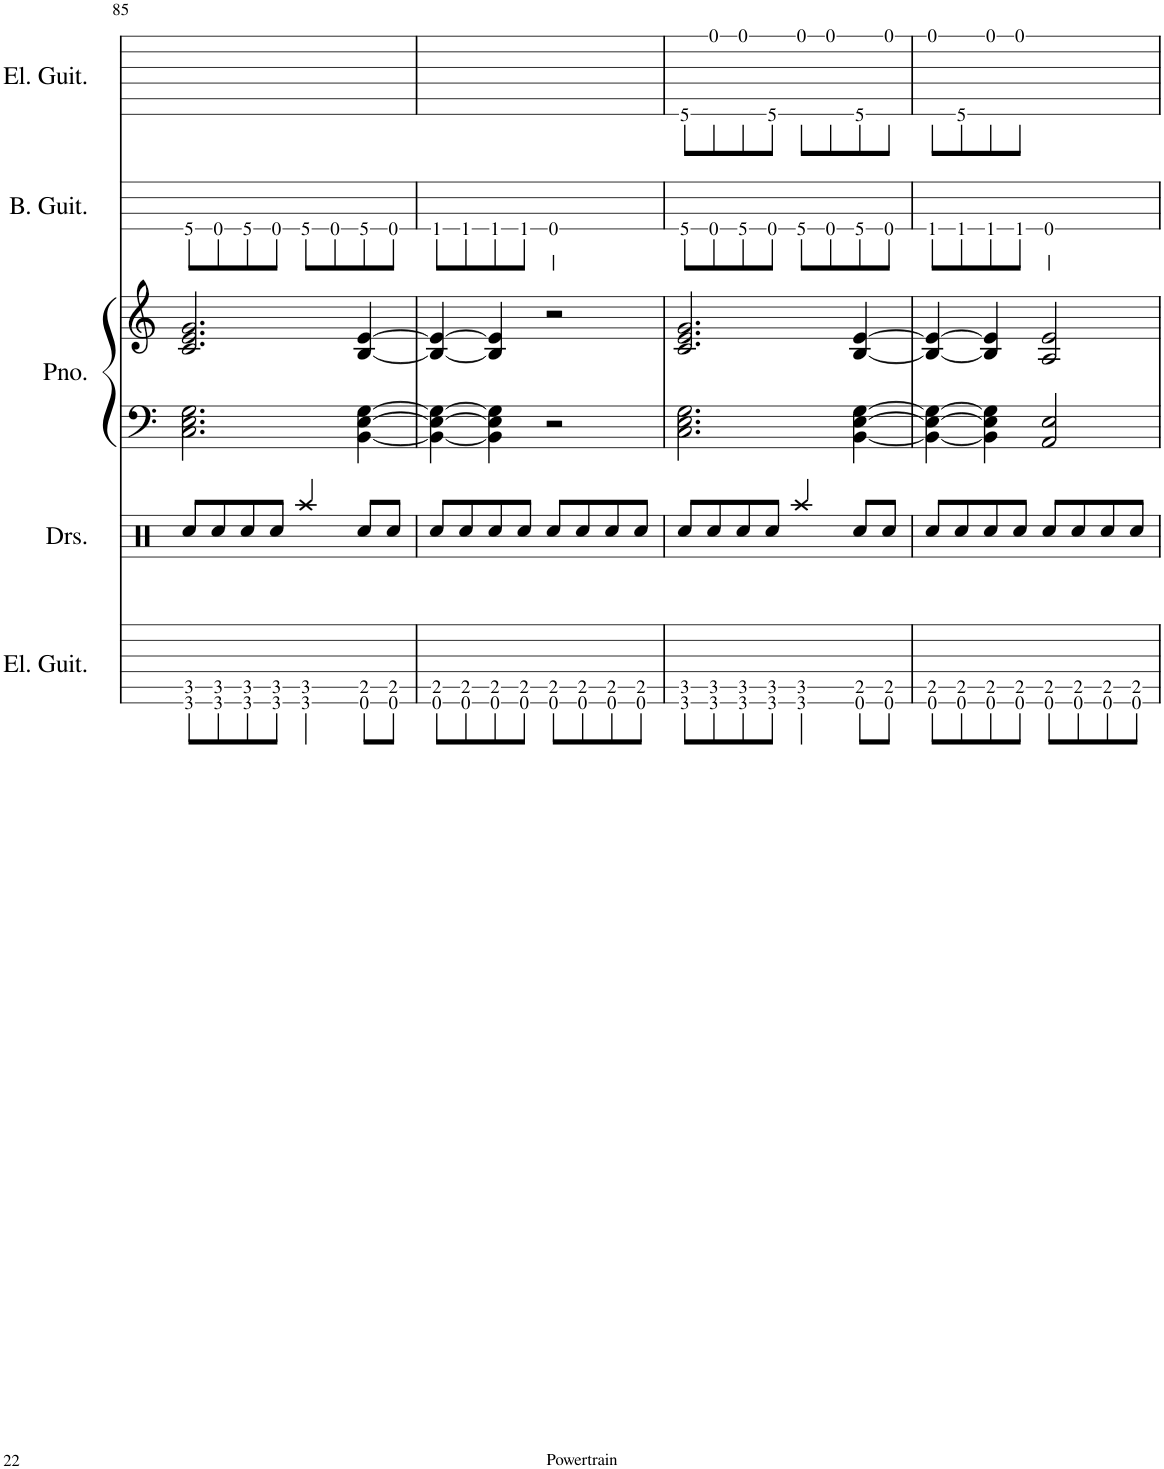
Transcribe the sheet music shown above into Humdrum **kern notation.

**kern	**kern	**kern	**kern	**kern	**kern
*part5	*part4	*part3	*part3	*part2	*part1
*staff6	*staff5	*staff4	*staff3	*staff2	*staff1
*I"Electric Guitar	*I"Drumset	*I"Piano	*	*I"Bass Guitar	*I"Electric Guitar
*I'El. Guit.	*I'Drs.	*I'Pno.	*	*I'B. Guit.	*I'El. Guit.
!!LO:PB:g=z
*	*clefX	*clefF4	*clefG2	*	*
*k[]	*k[]	*k[]	*k[]	*k[]	*k[]
*M4/4	*M4/4	*M4/4	*M4/4	*M4/4	*M4/4
=85	=85	=85	=85	=85	=85
8GG\ 8C\L	8Rcc/L	2.C\ 2.E\ 2.G\	2.c/ 2.e/ 2.g/	8AAA\L	1r
8GG\ 8C\	8Rcc/	.	.	8EEE\	.
8GG\ 8C\	8Rcc/	.	.	8AAA\	.
8GG\ 8C\J	8Rcc/J	.	.	8EEE\J	.
4GG\ 4C\	4Raa/	.	.	8AAA\L	.
.	.	.	.	8EEE\	.
8EE\ 8BB\L	8Rcc/L	[4BB\ [4E\ [4G\	[4B/ [4e/	8AAA\	.
8EE\ 8BB\J	8Rcc/J	.	.	8EEE\J	.
=86	=86	=86	=86	=86	=86
8EE\ 8BB\L	8Rcc/L	4BB\_ 4E\_ 4G\_	4B/_ 4e/_	8FFF\L	1r
8EE\ 8BB\	8Rcc/	.	.	8FFF\	.
8EE\ 8BB\	8Rcc/	4BB\] 4E\] 4G\]	4B/] 4e/]	8FFF\	.
8EE\ 8BB\J	8Rcc/J	.	.	8FFF\J	.
8EE\ 8BB\L	8Rcc/L	2r	2r	2EEE\	.
8EE\ 8BB\	8Rcc/	.	.	.	.
8EE\ 8BB\	8Rcc/	.	.	.	.
8EE\ 8BB\J	8Rcc/J	.	.	.	.
=87	=87	=87	=87	=87	=87
8GG\ 8C\L	8Rcc/L	2.C\ 2.E\ 2.G\	2.c/ 2.e/ 2.g/	8AAA\L	8AA\L
8GG\ 8C\	8Rcc/	.	.	8EEE\	8e\
8GG\ 8C\	8Rcc/	.	.	8AAA\	8e\
8GG\ 8C\J	8Rcc/J	.	.	8EEE\J	8AA\J
4GG\ 4C\	4Raa/	.	.	8AAA\L	8e\L
.	.	.	.	8EEE\	8e\
8EE\ 8BB\L	8Rcc/L	[4BB\ [4E\ [4G\	[4B/ [4e/	8AAA\	8AA\
8EE\ 8BB\J	8Rcc/J	.	.	8EEE\J	8e\J
=88	=88	=88	=88	=88	=88
8EE\ 8BB\L	8Rcc/L	4BB\_ 4E\_ 4G\_	4B/_ 4e/_	8FFF\L	8e\L
8EE\ 8BB\	8Rcc/	.	.	8FFF\	8AA\
8EE\ 8BB\	8Rcc/	4BB\] 4E\] 4G\]	4B/] 4e/]	8FFF\	8e\
8EE\ 8BB\J	8Rcc/J	.	.	8FFF\J	8e\J
8EE\ 8BB\L	8Rcc/L	2AA/ 2E/	2A/ 2e/	2EEE\	4r
8EE\ 8BB\	8Rcc/	.	.	.	.
8EE\ 8BB\	8Rcc/	.	.	.	4r
8EE\ 8BB\J	8Rcc/J	.	.	.	.
=	=	=	=	=	=
*-	*-	*-	*-	*-	*-
